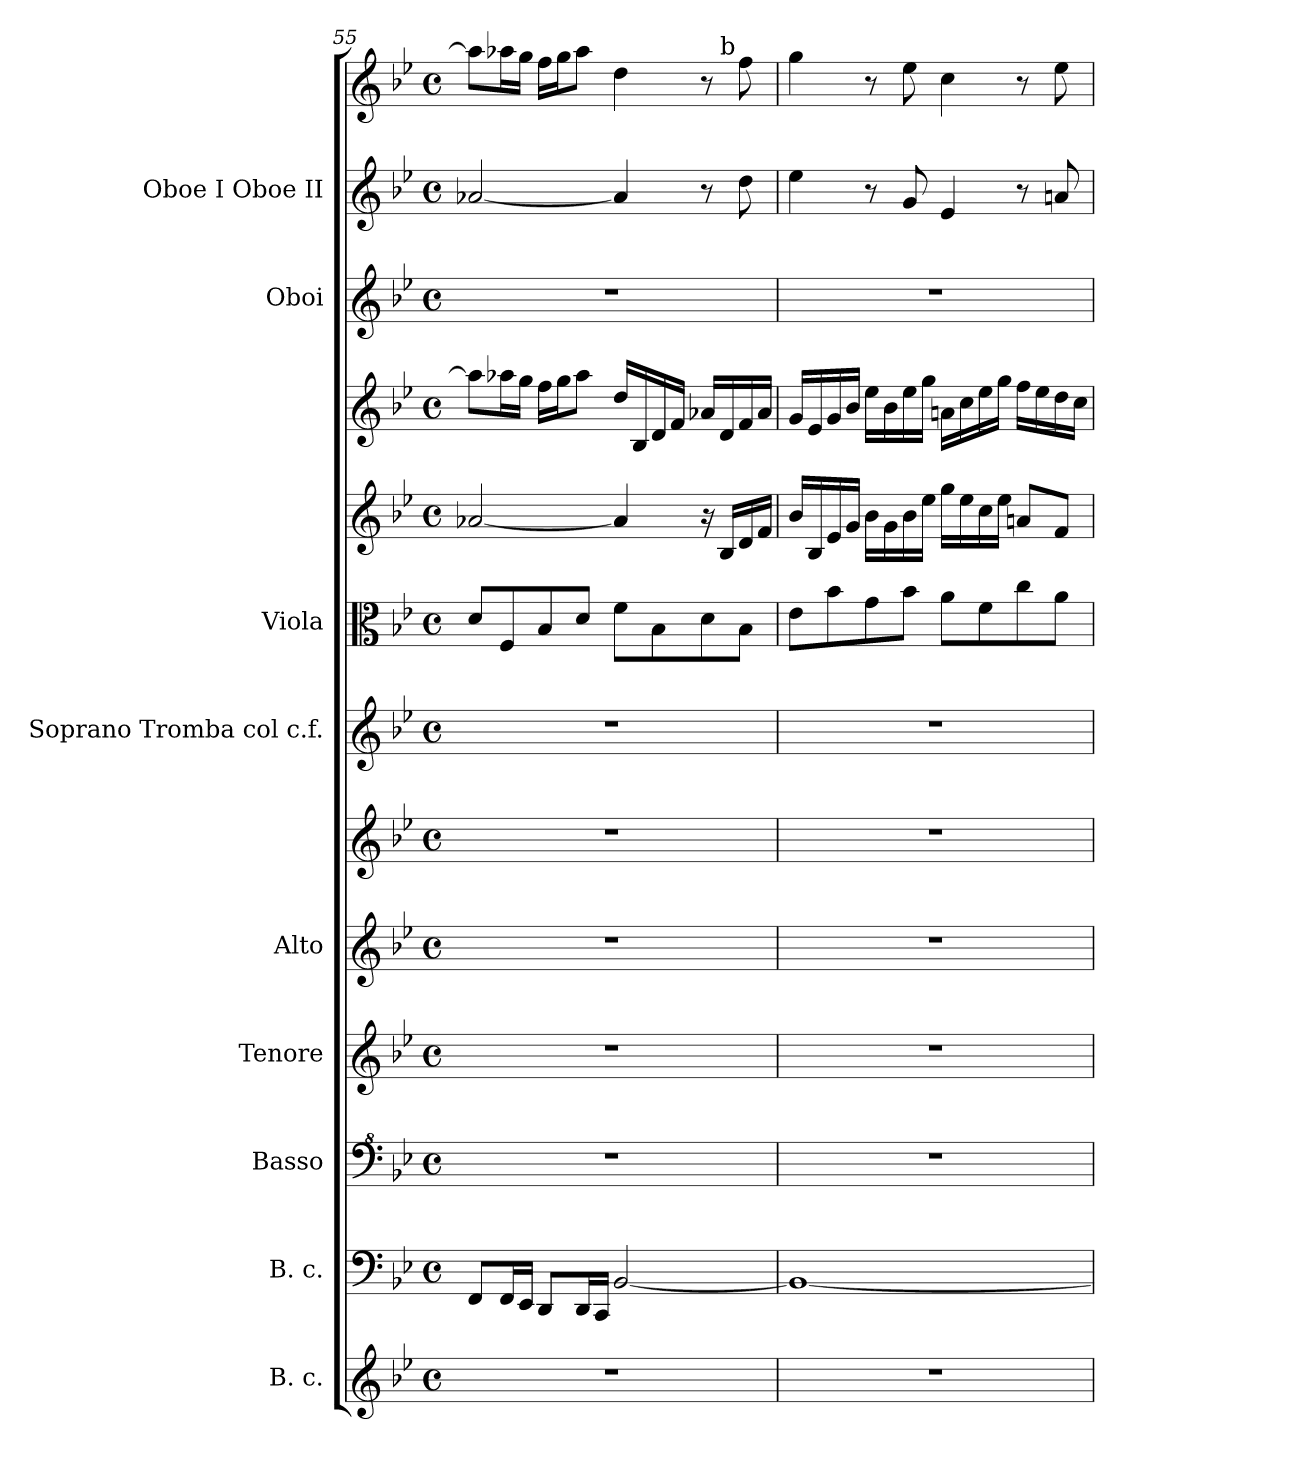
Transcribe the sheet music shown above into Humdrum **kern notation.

**kern	**kern	**kern	**kern	**kern	**kern	**kern	**kern	**kern	**kern	**kern	**kern	**kern
*part12	*part11	*part10	*part9	*part8	*part7	*part6	*part5	*part4	*part3	*part2	*part1	*part1
*staff13	*staff12	*staff11	*staff10	*staff9	*staff8	*staff7	*staff6	*staff5	*staff4	*staff3	*staff2	*staff1
*I"B. c.	*I"B. c.	*I"Basso	*I"Tenore	*I"Alto	*	*I"Soprano Tromba col c.f.	*I"Viola	*	*	*I"Oboi	*I"Oboe I Oboe II	*
*	*I'B. c.	*I'Basso	*I'Tenore	*I'Alto	*	*I'Soprano	*I'Viola	*	*	*	*I'Ob	*
*clefG2	*clefF4	*clefF^4	*clefG2	*clefG2	*clefG2	*clefG2	*clefC3	*clefG2	*clefG2	*clefG2	*clefG2	*clefG2
*k[b-e-]	*k[b-e-]	*k[b-e-]	*k[b-e-]	*k[b-e-]	*k[b-e-]	*k[b-e-]	*k[b-e-]	*k[b-e-]	*k[b-e-]	*k[b-e-]	*k[b-e-]	*k[b-e-]
*B-:	*B-:	*B-:	*B-:	*B-:	*B-:	*B-:	*B-:	*B-:	*B-:	*B-:	*B-:	*B-:
*M4/4	*M4/4	*M4/4	*M4/4	*M4/4	*M4/4	*M4/4	*M4/4	*M4/4	*M4/4	*M4/4	*M4/4	*M4/4
*met(c)	*met(c)	*met(c)	*met(c)	*met(c)	*met(c)	*met(c)	*met(c)	*met(c)	*met(c)	*met(c)	*met(c)	*met(c)
=55	=55	=55	=55	=55	=55	=55	=55	=55	=55	=55	=55	=55
*	*	*	*	*	*	*	*	*	*	*	*	*^
1r	8FF</L	1r	1r	1r	1r	1r	8d/L	[<2a-X/	8aa-\L]	1r	[<2a-X/	8aa-\L]	2ryy
.	16FF/L	.	.	.	.	.	8F/	.	16aa-X\L	.	.	16aa-X\L	.
.	16EE-/JJ	.	.	.	.	.	.	.	16gg\JJ	.	.	16gg\JJ	.
.	8DD/L	.	.	.	.	.	8B-/	.	16ff\LL	.	.	16ff\LL	.
.	.	.	.	.	.	.	.	.	16gg\J	.	.	16gg\J	.
.	16DD/L	.	.	.	.	.	8d/J	.	8aa-\J	.	.	8aa-\J	.
.	16CC/JJ	.	.	.	.	.	.	.	.	.	.	.	.
.	[<2BB-/	.	.	.	.	.	8f\L	4a-/]	16dd/LL	.	4a-/]	4dd\	4ryy
.	.	.	.	.	.	.	.	.	16B-/	.	.	.	.
.	.	.	.	.	.	.	8B-\	.	16d/	.	.	.	.
.	.	.	.	.	.	.	.	.	16f/JJ	.	.	.	.
.	.	.	.	.	.	.	8d\	16ra	16a-X/LL	.	8r	8r	16ryy
!	!	!	!	!	!	!	!	!	!	!	!	!	!LO:TX:a:t=b
.	.	.	.	.	.	.	.	16B-/LL	16d/	.	.	.	8.ryy
.	.	.	.	.	.	.	8B-\J	16d/	16f/	.	8dd\	8ff\	.
.	.	.	.	.	.	.	.	16f/JJ	16a-/JJ	.	.	.	.
*	*	*	*	*	*	*	*	*	*	*	*	*v	*v
=56	=56	=56	=56	=56	=56	=56	=56	=56	=56	=56	=56	=56
1r	1BB-<_	1r	1r	1r	1r	1r	8e-\L	16b-/LL	16g/LL	1r	4ee-\	4gg\
.	.	.	.	.	.	.	.	16B-/	16e-/	.	.	.
.	.	.	.	.	.	.	8b-\	16e-/	16g/	.	.	.
.	.	.	.	.	.	.	.	16g/JJ	16b-/JJ	.	.	.
.	.	.	.	.	.	.	8g\	16b-\LL	16ee-\LL	.	8r	8r
.	.	.	.	.	.	.	.	16g\	16b-\	.	.	.
.	.	.	.	.	.	.	8b-\J	16b-\	16ee-\	.	8g/	8ee-\
.	.	.	.	.	.	.	.	16ee-\JJ	16gg\JJ	.	.	.
.	.	.	.	.	.	.	8a\L	16gg\LL	16an\LL	.	4e-/	4cc\
.	.	.	.	.	.	.	.	16ee-\	16cc\	.	.	.
.	.	.	.	.	.	.	8f\	16cc\	16ee-\	.	.	.
.	.	.	.	.	.	.	.	16ee-\JJ	16gg\JJ	.	.	.
.	.	.	.	.	.	.	8cc\	8an/L	16ff\LL	.	8r	8r
.	.	.	.	.	.	.	.	.	16ee-\	.	.	.
.	.	.	.	.	.	.	8a\J	8f/J	16dd\	.	8an/	8ee-\
.	.	.	.	.	.	.	.	.	16cc\JJ	.	.	.
=	=	=	=	=	=	=	=	=	=	=	=	=
*-	*-	*-	*-	*-	*-	*-	*-	*-	*-	*-	*-	*-
